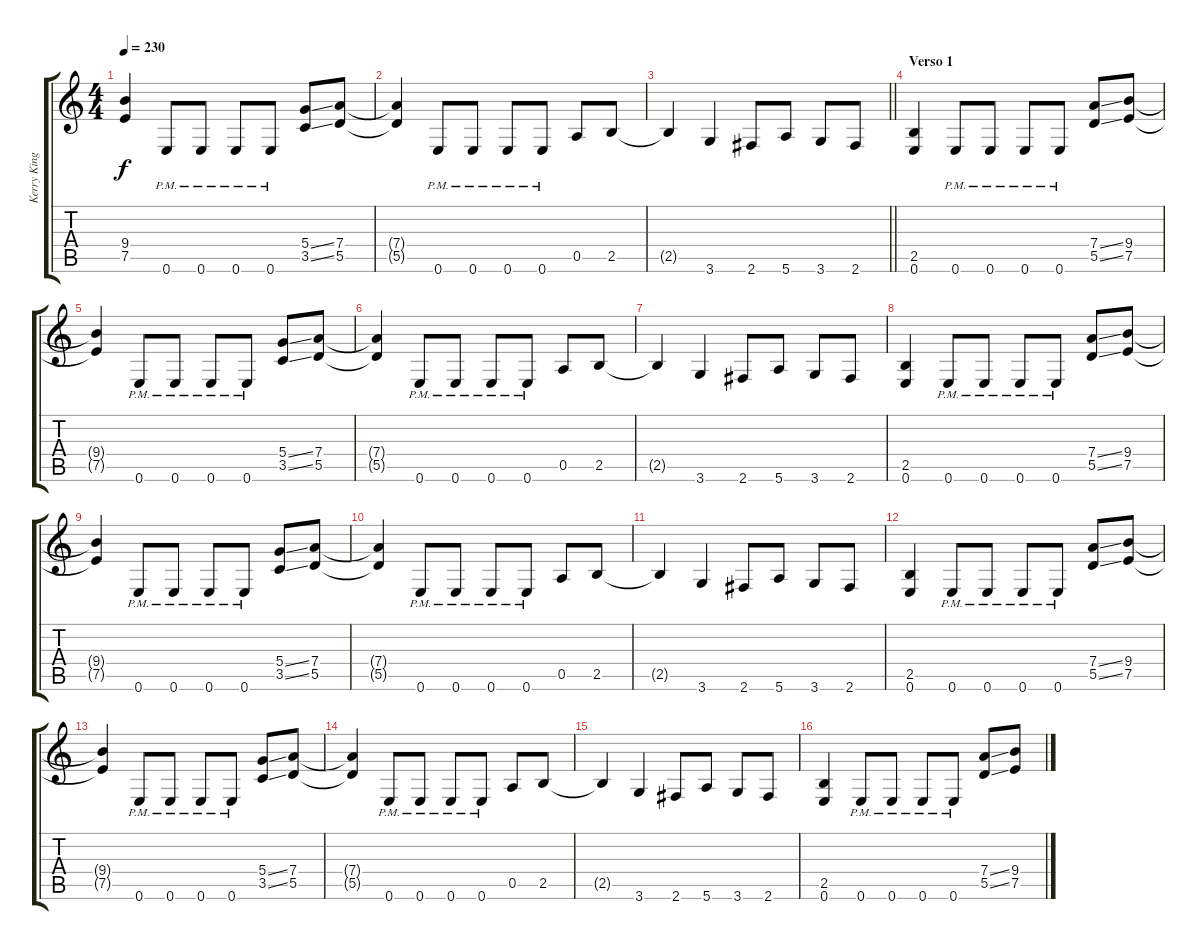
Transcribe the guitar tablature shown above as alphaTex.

\track ("Kerry King" "Kerry King") {instrument distortionguitar}
\staff {score tabs}
\tuning (E4 B3 G3 D3 A2 E2) {hide}
\ts (4 4)
\tempo 230
\clef g2
\ks c
(9.4{t} 7.5{t}).4{dy f} 0.6{pm}.8 0.6{pm}.8 0.6{pm}.8 0.6{pm}.8 (5.4{ss} 3.5{ss}).8 (7.4 5.5).8 |
(7.4{t} 5.5{t}).4 0.6{pm}.8 0.6{pm}.8 0.6{pm}.8 0.6{pm}.8 0.5.8 2.5.8 |
\barLineRight lightlight
2.5{t}.4 3.6.4 2.6.8 5.6.8 3.6.8 2.6.8 |
\section ("" "Verso 1")
(2.5 0.6).4 0.6{pm}.8 0.6{pm}.8 0.6{pm}.8 0.6{pm}.8 (7.4{ss} 5.5{ss}).8 (9.4 7.5).8 |
(9.4{t} 7.5{t}).4 0.6{pm}.8 0.6{pm}.8 0.6{pm}.8 0.6{pm}.8 (5.4{ss} 3.5{ss}).8 (7.4 5.5).8 |
(7.4{t} 5.5{t}).4 0.6{pm}.8 0.6{pm}.8 0.6{pm}.8 0.6{pm}.8 0.5.8 2.5.8 |
2.5{t}.4 3.6.4 2.6.8 5.6.8 3.6.8 2.6.8 |
(2.5 0.6).4 0.6{pm}.8 0.6{pm}.8 0.6{pm}.8 0.6{pm}.8 (7.4{ss} 5.5{ss}).8 (9.4 7.5).8 |
(9.4{t} 7.5{t}).4 0.6{pm}.8 0.6{pm}.8 0.6{pm}.8 0.6{pm}.8 (5.4{ss} 3.5{ss}).8 (7.4 5.5).8 |
(7.4{t} 5.5{t}).4 0.6{pm}.8 0.6{pm}.8 0.6{pm}.8 0.6{pm}.8 0.5.8 2.5.8 |
2.5{t}.4 3.6.4 2.6.8 5.6.8 3.6.8 2.6.8 |
(2.5 0.6).4 0.6{pm}.8 0.6{pm}.8 0.6{pm}.8 0.6{pm}.8 (7.4{ss} 5.5{ss}).8 (9.4 7.5).8 |
(9.4{t} 7.5{t}).4 0.6{pm}.8 0.6{pm}.8 0.6{pm}.8 0.6{pm}.8 (5.4{ss} 3.5{ss}).8 (7.4 5.5).8 |
(7.4{t} 5.5{t}).4 0.6{pm}.8 0.6{pm}.8 0.6{pm}.8 0.6{pm}.8 0.5.8 2.5.8 |
2.5{t}.4 3.6.4 2.6.8 5.6.8 3.6.8 2.6.8 |
(2.5 0.6).4 0.6{pm}.8 0.6{pm}.8 0.6{pm}.8 0.6{pm}.8 (7.4{ss} 5.5{ss}).8 (9.4 7.5).8
